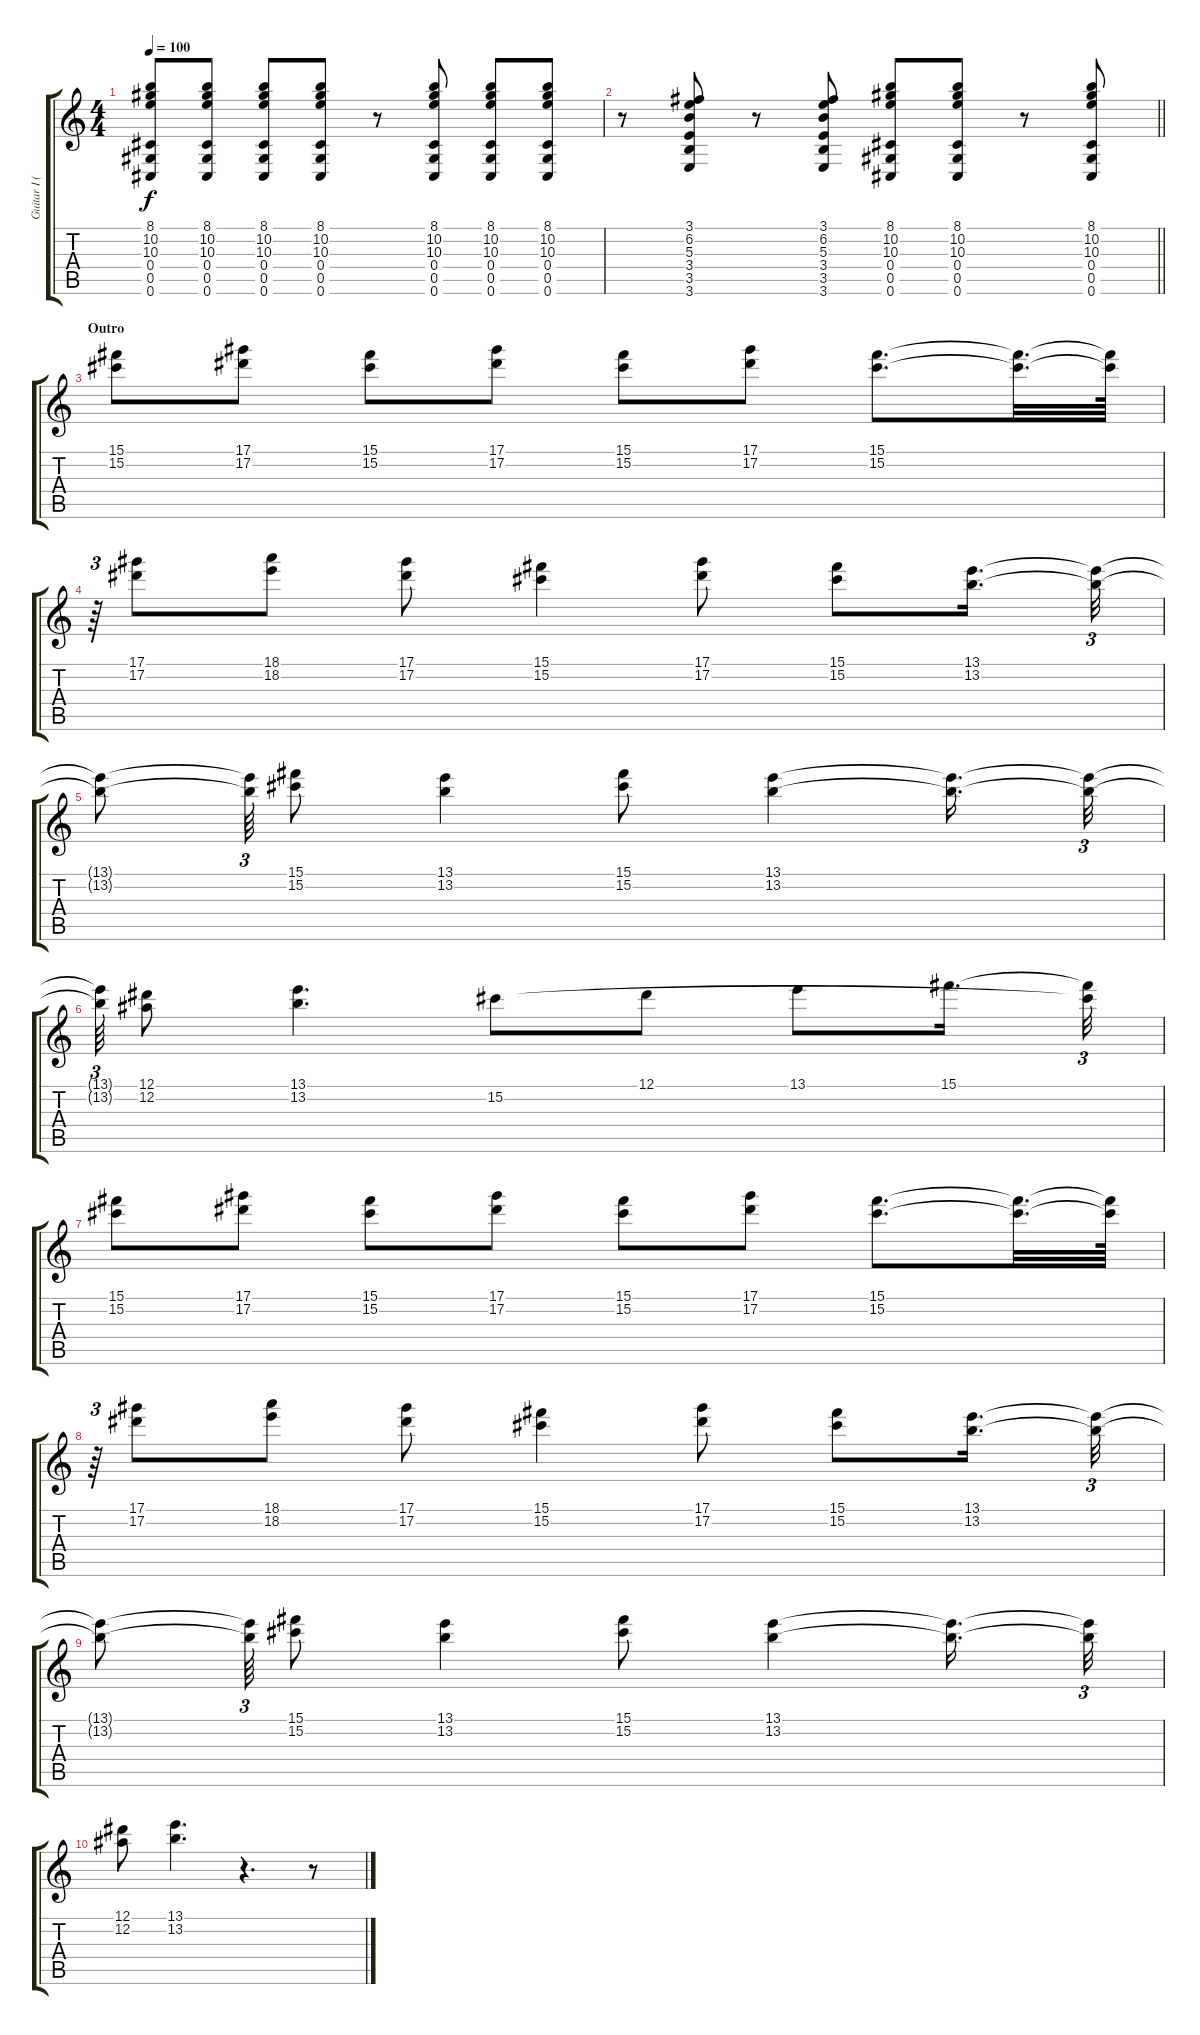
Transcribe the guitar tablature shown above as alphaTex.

\track ("Guitar I (Robin Finck)" "Guitar I (") {instrument overdrivenguitar}
\staff {score tabs}
\tuning (Eb4 Bb3 Gb3 Db3 Ab2 Db2) {hide}
\ts (4 4)
\tempo 100
\clef g2
\ks c
(8.1 10.2 10.3 0.4 0.5 0.6).8{dy f} (8.1 10.2 10.3 0.4 0.5 0.6).8 (8.1 10.2 10.3 0.4 0.5 0.6).8 (8.1 10.2 10.3 0.4 0.5 0.6).8 r.8 (8.1 10.2 10.3 0.4 0.5 0.6).8 (8.1 10.2 10.3 0.4 0.5 0.6).8 (8.1 10.2 10.3 0.4 0.5 0.6).8 |
\barLineRight lightlight
r.8 (3.1 6.2 5.3 3.4 3.5 3.6).8 r.8 (3.1 6.2 5.3 3.4 3.5 3.6).8 (8.1 10.2 10.3 0.4 0.5 0.6).8 (8.1 10.2 10.3 0.4 0.5 0.6).8 r.8 (8.1 10.2 10.3 0.4 0.5 0.6).8 |
\section ("" "Outro")
(15.1 15.2).8{volume 16} (17.1 17.2).8 (15.1 15.2).8 (17.1 17.2).8 (15.1 15.2).8 (17.1 17.2).8 (15.1 15.2).8{d} (15.1{t} 15.2{t}).32{d} (15.1{t} 15.2{t}).64 |
r.64{tu (3 2)} (17.1 17.2).8 (18.1 18.2).8 (17.1 17.2).8 (15.1 15.2).4 (17.1 17.2).8 (15.1 15.2).8 (13.1 13.2).16{d} (13.1{t} 13.2{t}).32{tu (3 2)} |
(13.1{t} 13.2{t}).8 (13.1{t} 13.2{t}).64{tu (3 2)} (15.1 15.2).8 (13.1 13.2).4 (15.1 15.2).8 (13.1 13.2).4 (13.1{t} 13.2{t}).16{d} (13.1{t} 13.2{t}).32{tu (3 2)} |
(13.1{t} 13.2{t}).64{tu (3 2)} (12.1 12.2).8 (13.1 13.2).4{d} 15.2.8 12.1.8 13.1.8 15.1.16{d} (15.1{t} 15.2{t}).32{tu (3 2)} |
(15.1 15.2).8 (17.1 17.2).8 (15.1 15.2).8 (17.1 17.2).8 (15.1 15.2).8 (17.1 17.2).8 (15.1 15.2).8{d} (15.1{t} 15.2{t}).32{d} (15.1{t} 15.2{t}).64 |
r.64{tu (3 2)} (17.1 17.2).8 (18.1 18.2).8 (17.1 17.2).8 (15.1 15.2).4 (17.1 17.2).8 (15.1 15.2).8 (13.1 13.2).16{d} (13.1{t} 13.2{t}).32{tu (3 2)} |
(13.1{t} 13.2{t}).8 (13.1{t} 13.2{t}).64{tu (3 2)} (15.1 15.2).8 (13.1 13.2).4 (15.1 15.2).8 (13.1 13.2).4 (13.1{t} 13.2{t}).16{d} (13.1{t} 13.2{t}).32{tu (3 2)} |
(12.1 12.2).8 (13.1 13.2).4{d} r.4{d} r.8
